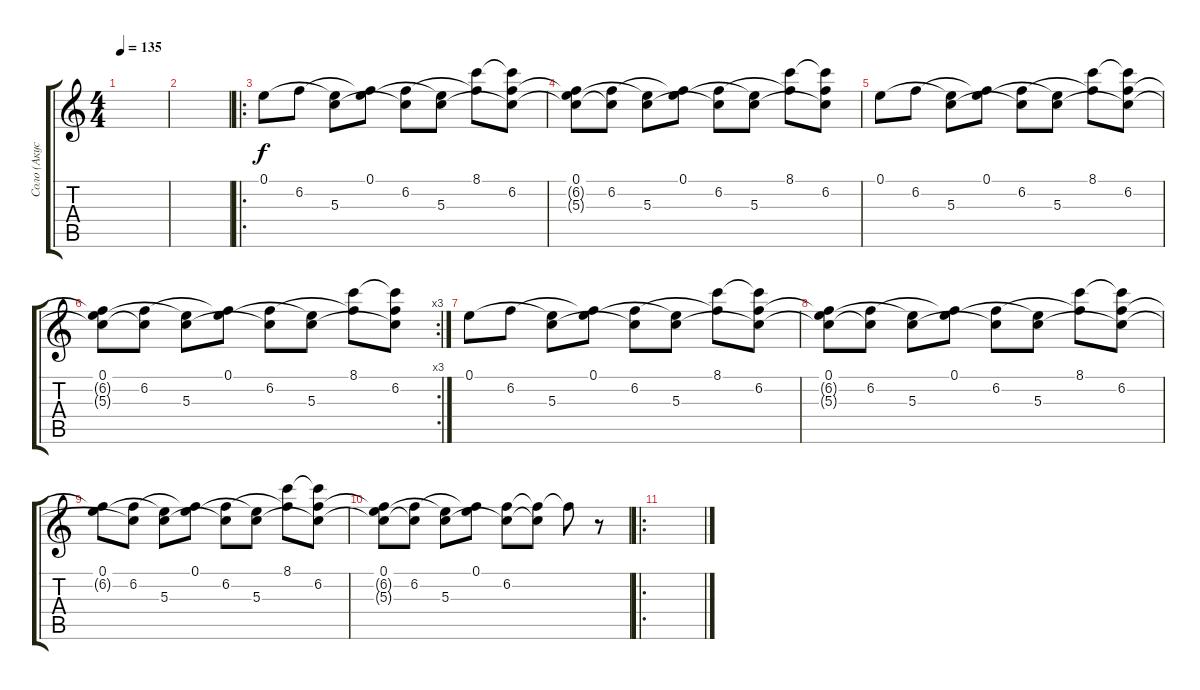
\track ("Соло (Акустика)" "Соло (Акус") {instrument acousticguitarsteel}
\staff {score tabs}
\tuning (E4 B3 G3 D3 A2 E2) {hide}
\ts (4 4)
\tempo 135
\clef g2
\ks c
|
|
\ro
0.1.8 6.2.8 (0.1{t} 5.3).8 (0.1 6.2{t}).8 (6.2 5.3{t}).8 (0.1{t} 5.3).8 (8.1 6.2{t}).8 (8.1{t} 6.2 5.3{t}).8 |
(0.1 6.2{t} 5.3{t}).8 (6.2 5.3{t}).8 (0.1{t} 5.3).8 (0.1 6.2{t}).8 (6.2 5.3{t}).8 (0.1{t} 5.3).8 (8.1 6.2{t}).8 (8.1{t} 6.2 5.3{t}).8 |
0.1.8 6.2.8 (0.1{t} 5.3).8 (0.1 6.2{t}).8 (6.2 5.3{t}).8 (0.1{t} 5.3).8 (8.1 6.2{t}).8 (8.1{t} 6.2 5.3{t}).8 |
\rc 3
(0.1 6.2{t} 5.3{t}).8 (6.2 5.3{t}).8 (0.1{t} 5.3).8 (0.1 6.2{t}).8 (6.2 5.3{t}).8 (0.1{t} 5.3).8 (8.1 6.2{t}).8 (8.1{t} 6.2 5.3{t}).8 |
0.1.8 6.2.8 (0.1{t} 5.3).8 (0.1 6.2{t}).8 (6.2 5.3{t}).8 (0.1{t} 5.3).8 (8.1 6.2{t}).8 (8.1{t} 6.2 5.3{t}).8 |
(0.1 6.2{t} 5.3{t}).8 (6.2 5.3{t}).8 (0.1{t} 5.3).8 (0.1 6.2{t}).8 (6.2 5.3{t}).8 (0.1{t} 5.3).8 (8.1 6.2{t}).8 (8.1{t} 6.2 5.3{t}).8 |
(0.1 6.2{t}).8 (6.2 5.3{t}).8 (0.1{t} 5.3).8 (0.1 6.2{t}).8 (6.2 5.3{t}).8 (0.1{t} 5.3).8 (8.1 6.2{t}).8 (8.1{t} 6.2 5.3{t}).8 |
(0.1 6.2{t} 5.3{t}).8 (6.2 5.3{t}).8 (0.1{t} 5.3).8 (0.1 6.2{t}).8 (6.2 5.3{t}).8 (6.2{t} 5.3{t}).8 6.2{t}.8 r.8 |
\ro
